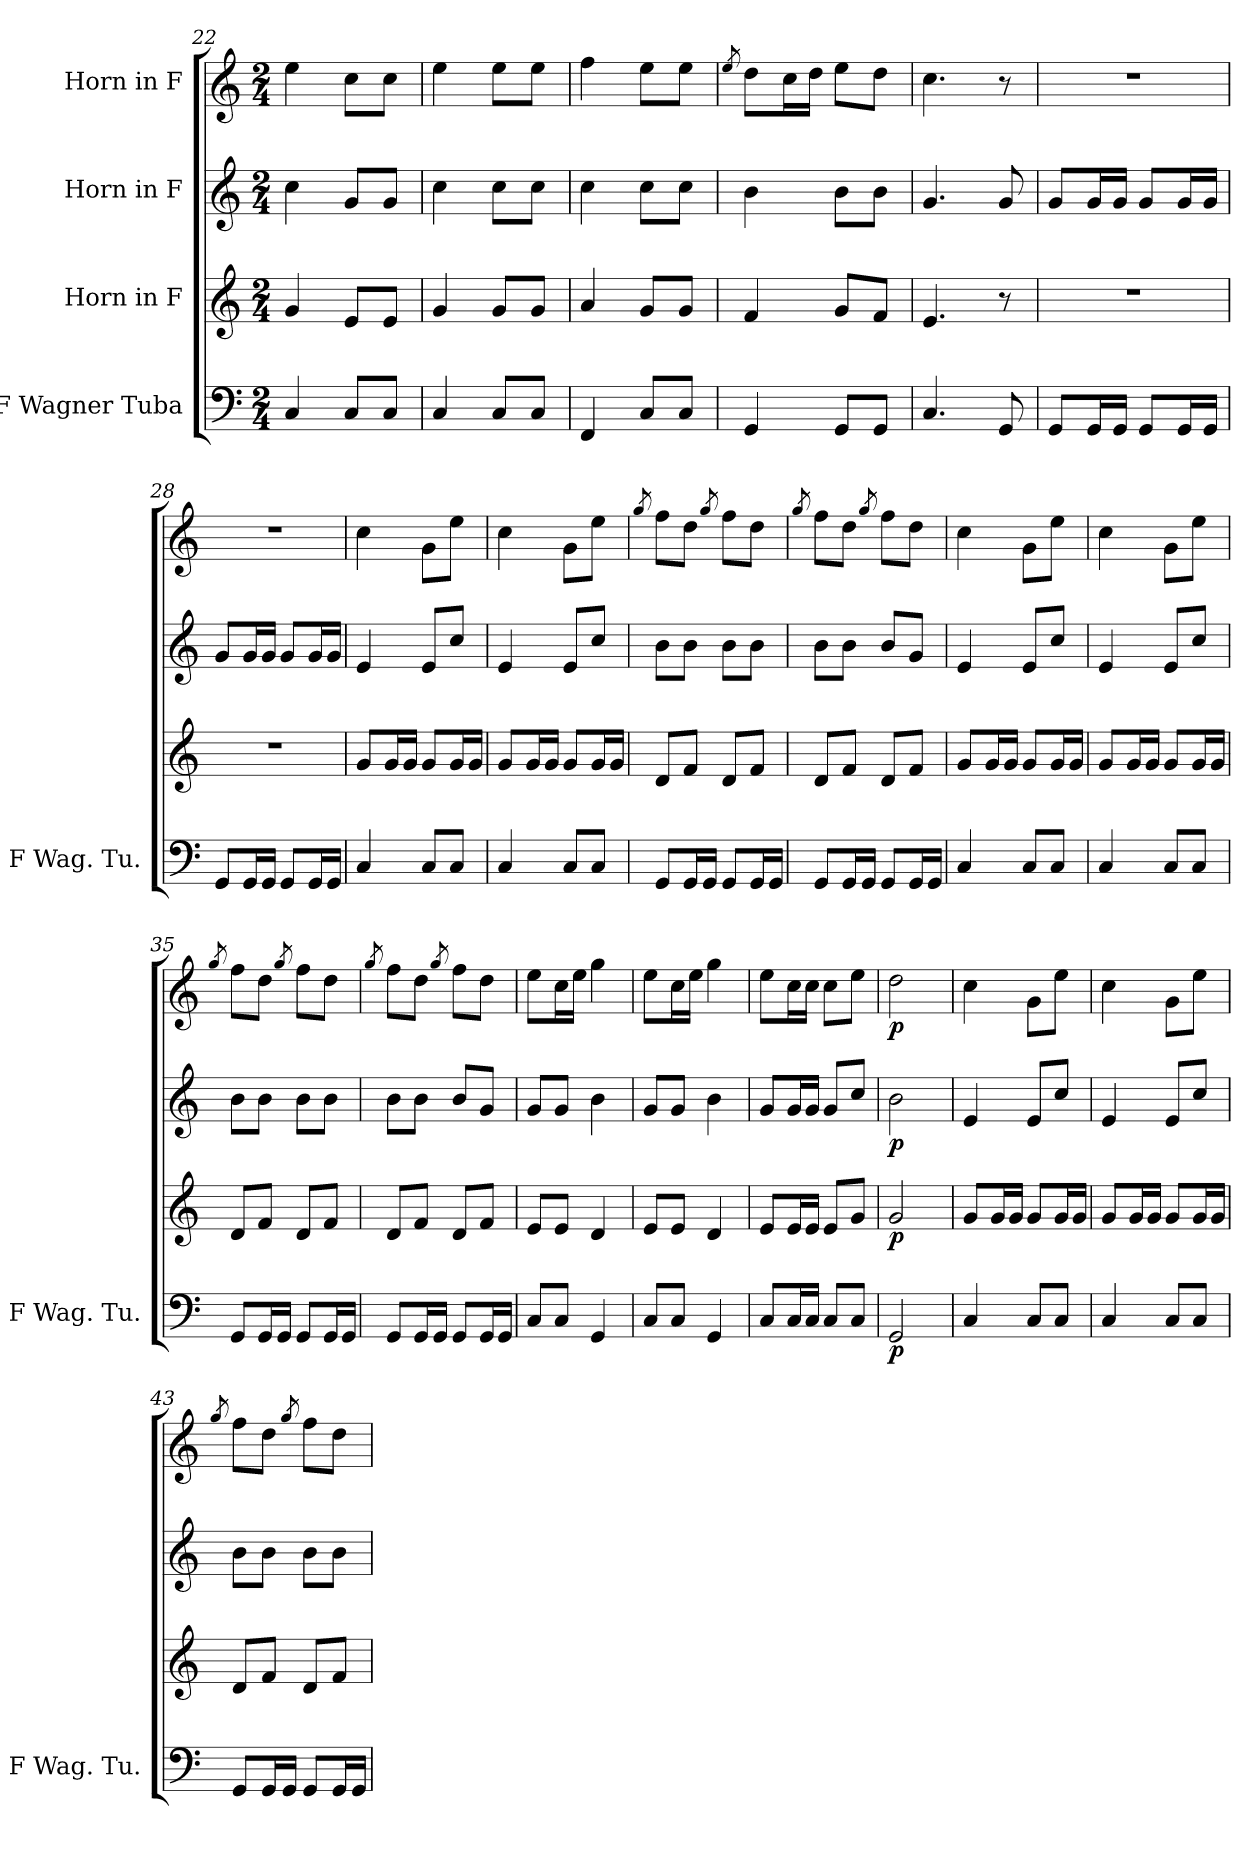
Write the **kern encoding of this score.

**kern	**dynam	**kern	**dynam	**kern	**dynam	**kern	**dynam
*part4	*part4	*part3	*part3	*part2	*part2	*part1	*part1
*staff4	*staff4	*staff3	*staff3	*staff2	*staff2	*staff1	*staff1
*I"F Wagner Tuba	*	*I"Horn in F	*	*I"Horn in F	*	*I"Horn in F	*
*I'F Wag. Tu.	*	*	*	*	*	*	*
*clefF4	*	*clefG2	*	*clefG2	*	*clefG2	*
*ITrd1c2	*	*ITrd4c7	*	*ITrd4c7	*	*ITrd4c7	*
*k[b-e-]	*	*k[b-]	*	*k[b-]	*	*k[b-]	*
*M2/4	*	*M2/4	*	*M2/4	*	*M2/4	*
=22	=22	=22	=22	=22	=22	=22	=22
4BB-/	.	4c/	.	4f\	.	4a\	.
8BB-/L	.	8A/L	.	8c/L	.	8f\L	.
8BB-/J	.	8A/J	.	8c/J	.	8f\J	.
=23	=23	=23	=23	=23	=23	=23	=23
4BB-/	.	4c/	.	4f\	.	4a\	.
8BB-/L	.	8c/L	.	8f\L	.	8a\L	.
8BB-/J	.	8c/J	.	8f\J	.	8a\J	.
=24	=24	=24	=24	=24	=24	=24	=24
4EE-/	.	4d/	.	4f\	.	4b-\	.
8BB-/L	.	8c/L	.	8f\L	.	8a\L	.
8BB-/J	.	8c/J	.	8f\J	.	8a\J	.
!!LO:PB:g=z
=25	=25	=25	=25	=25	=25	=25	=25
.	.	.	.	.	.	8qa/	.
4FF/	.	4B-/	.	4e\	.	8g\L	.
.	.	.	.	.	.	16f\L	.
.	.	.	.	.	.	16g\JJ	.
8FF/L	.	8c/L	.	8e\L	.	8a\L	.
8FF/J	.	8B-/J	.	8e\J	.	8g\J	.
=26	=26	=26	=26	=26	=26	=26	=26
4.BB-/	.	4.A/	.	4.c/	.	4.f\	.
8FF/	.	8r	.	8c/	.	8r	.
=27	=27	=27	=27	=27	=27	=27	=27
8FF/L	.	2r	.	8c/L	.	2r	.
16FF/L	.	.	.	16c/L	.	.	.
16FF/JJ	.	.	.	16c/JJ	.	.	.
8FF/L	.	.	.	8c/L	.	.	.
16FF/L	.	.	.	16c/L	.	.	.
16FF/JJ	.	.	.	16c/JJ	.	.	.
=28	=28	=28	=28	=28	=28	=28	=28
8FF/L	.	2r	.	8c/L	.	2r	.
16FF/L	.	.	.	16c/L	.	.	.
16FF/JJ	.	.	.	16c/JJ	.	.	.
8FF/L	.	.	.	8c/L	.	.	.
16FF/L	.	.	.	16c/L	.	.	.
16FF/JJ	.	.	.	16c/JJ	.	.	.
=29	=29	=29	=29	=29	=29	=29	=29
4BB-/	.	8c/L	.	4A/	.	4f\	.
.	.	16c/L	.	.	.	.	.
.	.	16c/JJ	.	.	.	.	.
8BB-/L	.	8c/L	.	8A/L	.	8c\L	.
8BB-/J	.	16c/L	.	8f/J	.	8a\J	.
.	.	16c/JJ	.	.	.	.	.
=30	=30	=30	=30	=30	=30	=30	=30
4BB-/	.	8c/L	.	4A/	.	4f\	.
.	.	16c/L	.	.	.	.	.
.	.	16c/JJ	.	.	.	.	.
8BB-/L	.	8c/L	.	8A/L	.	8c\L	.
8BB-/J	.	16c/L	.	8f/J	.	8a\J	.
.	.	16c/JJ	.	.	.	.	.
!!LO:LB:g=z
=31	=31	=31	=31	=31	=31	=31	=31
.	.	.	.	.	.	8qcc/	.
8FF/L	.	8G/L	.	8e\L	.	8b-\L	.
16FF/L	.	8B-/J	.	8e\J	.	8g\J	.
16FF/JJ	.	.	.	.	.	.	.
.	.	.	.	.	.	8qcc/	.
8FF/L	.	8G/L	.	8e\L	.	8b-\L	.
16FF/L	.	8B-/J	.	8e\J	.	8g\J	.
16FF/JJ	.	.	.	.	.	.	.
=32	=32	=32	=32	=32	=32	=32	=32
.	.	.	.	.	.	8qcc/	.
8FF/L	.	8G/L	.	8e\L	.	8b-\L	.
16FF/L	.	8B-/J	.	8e\J	.	8g\J	.
16FF/JJ	.	.	.	.	.	.	.
.	.	.	.	.	.	8qcc/	.
8FF/L	.	8G/L	.	8e/L	.	8b-\L	.
16FF/L	.	8B-/J	.	8c/J	.	8g\J	.
16FF/JJ	.	.	.	.	.	.	.
=33	=33	=33	=33	=33	=33	=33	=33
4BB-/	.	8c/L	.	4A/	.	4f\	.
.	.	16c/L	.	.	.	.	.
.	.	16c/JJ	.	.	.	.	.
8BB-/L	.	8c/L	.	8A/L	.	8c\L	.
8BB-/J	.	16c/L	.	8f/J	.	8a\J	.
.	.	16c/JJ	.	.	.	.	.
=34	=34	=34	=34	=34	=34	=34	=34
4BB-/	.	8c/L	.	4A/	.	4f\	.
.	.	16c/L	.	.	.	.	.
.	.	16c/JJ	.	.	.	.	.
8BB-/L	.	8c/L	.	8A/L	.	8c\L	.
8BB-/J	.	16c/L	.	8f/J	.	8a\J	.
.	.	16c/JJ	.	.	.	.	.
=35	=35	=35	=35	=35	=35	=35	=35
.	.	.	.	.	.	8qcc/	.
8FF/L	.	8G/L	.	8e\L	.	8b-\L	.
16FF/L	.	8B-/J	.	8e\J	.	8g\J	.
16FF/JJ	.	.	.	.	.	.	.
.	.	.	.	.	.	8qcc/	.
8FF/L	.	8G/L	.	8e\L	.	8b-\L	.
16FF/L	.	8B-/J	.	8e\J	.	8g\J	.
16FF/JJ	.	.	.	.	.	.	.
!!LO:LB:g=z
=36	=36	=36	=36	=36	=36	=36	=36
.	.	.	.	.	.	8qcc/	.
8FF/L	.	8G/L	.	8e\L	.	8b-\L	.
16FF/L	.	8B-/J	.	8e\J	.	8g\J	.
16FF/JJ	.	.	.	.	.	.	.
.	.	.	.	.	.	8qcc/	.
8FF/L	.	8G/L	.	8e/L	.	8b-\L	.
16FF/L	.	8B-/J	.	8c/J	.	8g\J	.
16FF/JJ	.	.	.	.	.	.	.
=37	=37	=37	=37	=37	=37	=37	=37
8BB-/L	.	8A/L	.	8c/L	.	8a\L	.
8BB-/J	.	8A/J	.	8c/J	.	16f\L	.
.	.	.	.	.	.	16a\JJ	.
4FF/	.	4G/	.	4e\	.	4cc\	.
=38	=38	=38	=38	=38	=38	=38	=38
8BB-/L	.	8A/L	.	8c/L	.	8a\L	.
8BB-/J	.	8A/J	.	8c/J	.	16f\L	.
.	.	.	.	.	.	16a\JJ	.
4FF/	.	4G/	.	4e\	.	4cc\	.
=39	=39	=39	=39	=39	=39	=39	=39
8BB-/L	.	8A/L	.	8c/L	.	8a\L	.
16BB-/L	.	16A/L	.	16c/L	.	16f\L	.
16BB-/JJ	.	16A/JJ	.	16c/JJ	.	16f\JJ	.
8BB-/L	.	8A/L	.	8c/L	.	8f\L	.
8BB-/J	.	8c/J	.	8f/J	.	8a\J	.
=40	=40	=40	=40	=40	=40	=40	=40
!	!LO:DY:b	!	!LO:DY:b	!	!LO:DY:b	!	!LO:DY:b
2FF/	p	2c/	p	2e\	p	2g\	p
=41	=41	=41	=41	=41	=41	=41	=41
4BB-/	.	8c/L	.	4A/	.	4f\	.
.	.	16c/L	.	.	.	.	.
.	.	16c/JJ	.	.	.	.	.
8BB-/L	.	8c/L	.	8A/L	.	8c\L	.
8BB-/J	.	16c/L	.	8f/J	.	8a\J	.
.	.	16c/JJ	.	.	.	.	.
=42	=42	=42	=42	=42	=42	=42	=42
4BB-/	.	8c/L	.	4A/	.	4f\	.
.	.	16c/L	.	.	.	.	.
.	.	16c/JJ	.	.	.	.	.
8BB-/L	.	8c/L	.	8A/L	.	8c\L	.
8BB-/J	.	16c/L	.	8f/J	.	8a\J	.
.	.	16c/JJ	.	.	.	.	.
!!LO:PB:g=z
=43	=43	=43	=43	=43	=43	=43	=43
.	.	.	.	.	.	8qcc/	.
8FF/L	.	8G/L	.	8e\L	.	8b-\L	.
16FF/L	.	8B-/J	.	8e\J	.	8g\J	.
16FF/JJ	.	.	.	.	.	.	.
.	.	.	.	.	.	8qcc/	.
8FF/L	.	8G/L	.	8e\L	.	8b-\L	.
16FF/L	.	8B-/J	.	8e\J	.	8g\J	.
16FF/JJ	.	.	.	.	.	.	.
=	=	=	=	=	=	=	=
*-	*-	*-	*-	*-	*-	*-	*-
